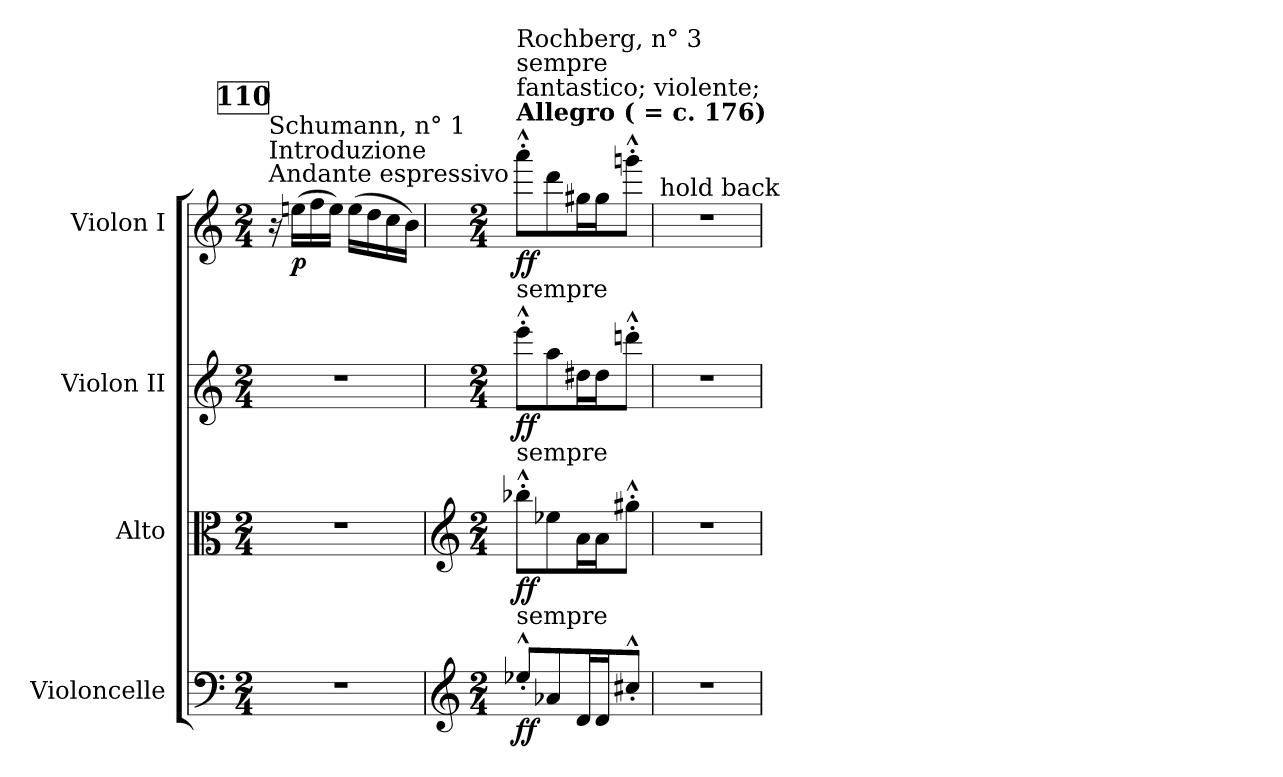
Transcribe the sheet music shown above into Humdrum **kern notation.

**kern	**dynam	**kern	**dynam	**kern	**dynam	**kern	**dynam
*part4	*part4	*part3	*part3	*part2	*part2	*part1	*part1
*staff4	*staff4	*staff3	*staff3	*staff2	*staff2	*staff1	*staff1
*I"Violoncelle	*	*I"Alto	*	*I"Violon II	*	*I"Violon I	*
*I'Vc.	*	*I'Alt.	*	*I'Vln. II	*	*I'Vln. I	*
!!LO:LB:g=z
*clefF4	*	*clefC3	*	*clefG2	*	*clefG2	*
*k[]	*	*k[]	*	*k[]	*	*k[]	*
*C:	*	*C:	*	*C:	*	*C:	*
*M2/4	*	*M2/4	*	*M2/4	*	*M2/4	*
*MM35	*	*MM35	*	*MM35	*	*MM35	*
!!LO:REH:place=s1:a:t=110
=216	=216	=216	=216	=216	=216	=216	=216
!	!	!	!	!	!	!LO:TX:a:t=Introduzione\nAndante espressivo	!
!	!	!	!	!	!	!LO:TX:a:t=Schumann, n° 1	!
2r	.	2r	.	2r	.	16r	.
!	!	!	!	!	!	!	!LO:DY:b
.	.	.	.	.	.	(16een\LL	p
.	.	.	.	.	.	16ff\	.
.	.	.	.	.	.	16ee\JJ)	.
.	.	.	.	.	.	(16ee\LL	.
.	.	.	.	.	.	16dd\	.
.	.	.	.	.	.	16cc\	.
.	.	.	.	.	.	16b\JJ)	.
=217	=217	=217	=217	=217	=217	=217	=217
!!LO:REH:place=s1:a:t=111
*clefG2	*	*clefG2	*	*	*	*	*
*M2/4	*	*M2/4	*	*M2/4	*	*M2/4	*
!	!	!	!	!	!	!LO:TX:a:B:t=Allegro (   = c. 176)	!
!	!	!	!	!	!	!LO:TX:a:t=fantastico; violente;	!
!	!	!	!	!	!	!LO:TX:a:t=sempre	!
!	!	!	!	!	!	!LO:TX:a:t=Rochberg, n° 3	!
!	!	!	!	!LO:TX:a:t=sempre	!	!	!
!	!	!LO:TX:a:t=sempre	!	!	!	!	!
!LO:TX:a:t=sempre	!	!	!	!	!	!	!
!	!LO:DY:b	!	!LO:DY:b	!	!LO:DY:b	!	!LO:DY:b
8ee-X'>^^>/L	ff	8bb-X'>^^>\L	ff	8eee'>^^>\L	ff	8aaa'>^^>\L	ff
8a-X/	.	8ee-X\	.	8aa\	.	8ddd\	.
16d/L	.	16a\L	.	16dd#X\L	.	16gg#X\L	.
16d/J	.	16a\J	.	16dd#\J	.	16gg#\J	.
8cc#X'>^^>/J	.	8gg#X'>^^>\J	.	8dddn'>^^>\J	.	8gggn'>^^>\J	.
=218	=218	=218	=218	=218	=218	=218	=218
!	!	!	!	!	!	!LO:TX:a:t=hold back	!
2r	.	2r	.	2r	.	2r	.
=	=	=	=	=	=	=	=
*-	*-	*-	*-	*-	*-	*-	*-
